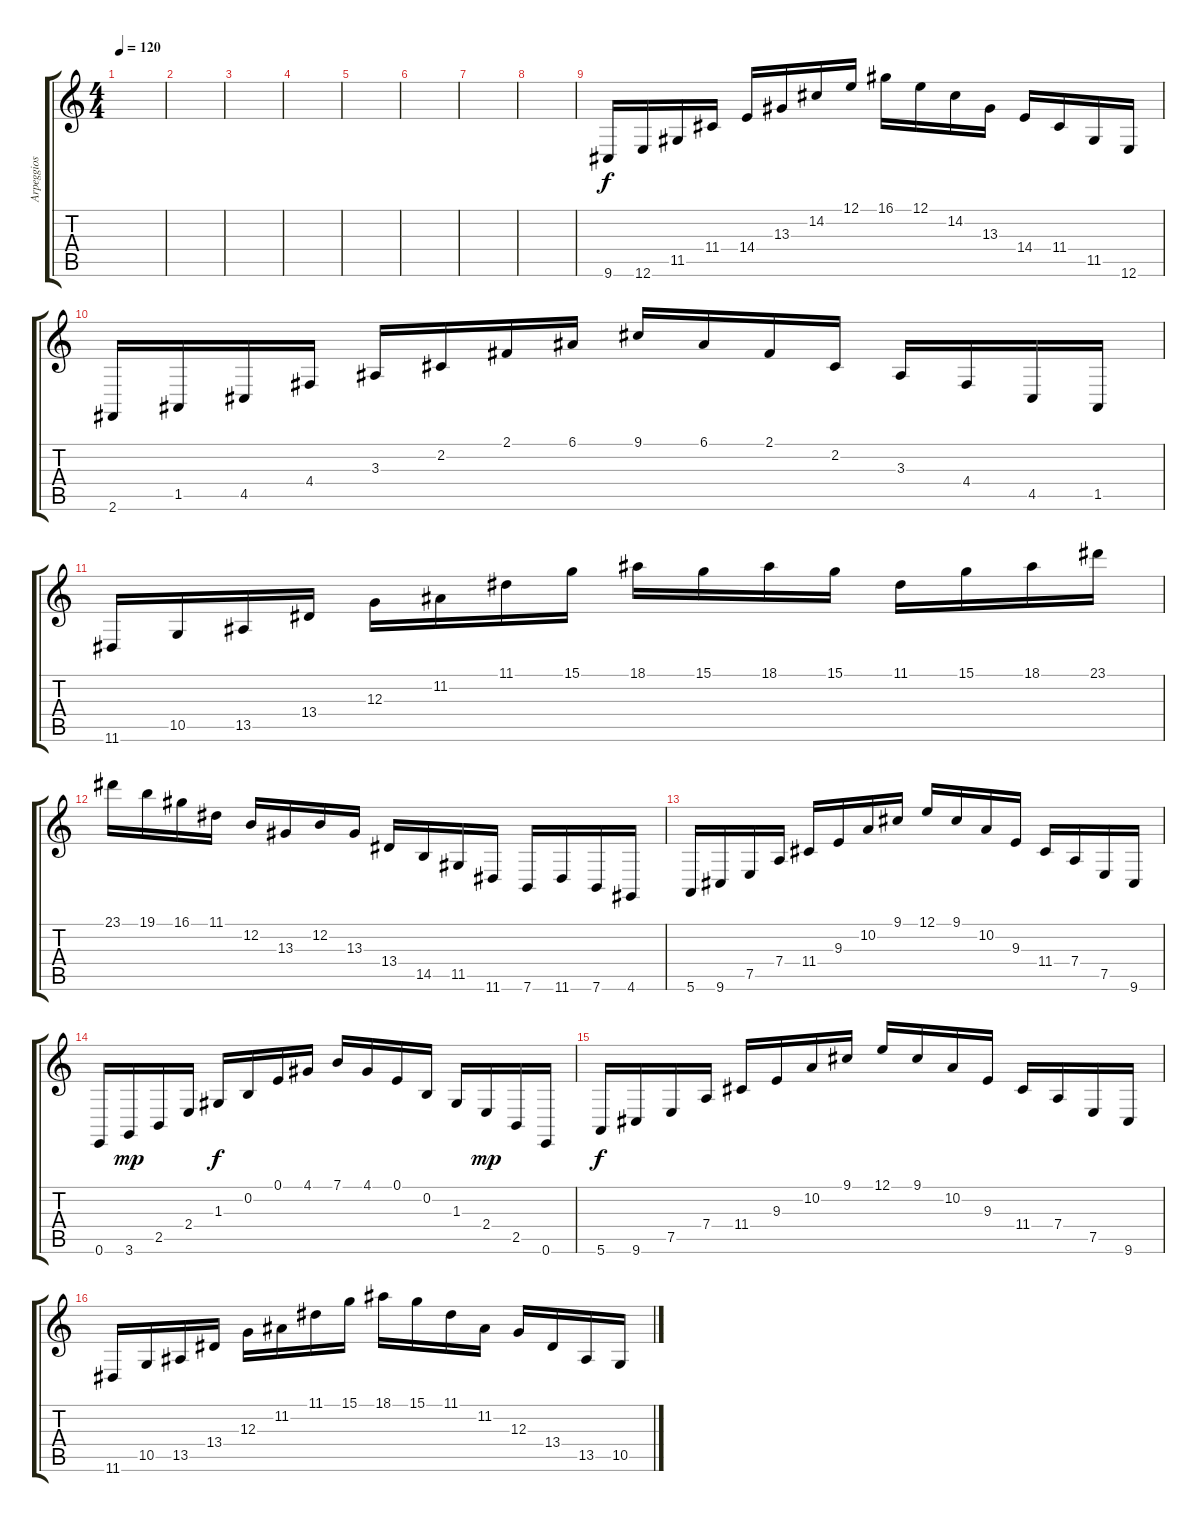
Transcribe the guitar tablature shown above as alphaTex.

\track ("Arpeggios 2" "Arpeggios ") {instrument synthvoice}
\staff {score tabs}
\tuning (E4 B3 G3 D3 A2 E2) {hide}
\ts (4 4)
\tempo 120
\clef g2
\ks c
|
|
|
|
|
|
|
|
9.6.16 12.6.16 11.5.16 11.4.16 14.4.16 13.3.16 14.2.16 12.1.16 16.1.16 12.1.16 14.2.16 13.3.16 14.4.16 11.4.16 11.5.16 12.6.16 |
2.6.16 1.5.16 4.5.16 4.4.16 3.3.16 2.2.16 2.1.16 6.1.16 9.1.16 6.1.16 2.1.16 2.2.16 3.3.16 4.4.16 4.5.16 1.5.16 |
11.6.16 10.5.16 13.5.16 13.4.16 12.3.16 11.2.16 11.1.16 15.1.16 18.1.16 15.1.16 18.1.16 15.1.16 11.1.16 15.1.16 18.1.16 23.1.16 |
23.1.16 19.1.16 16.1.16 11.1.16 12.2.16 13.3.16 12.2.16 13.3.16 13.4.16 14.5.16 11.5.16 11.6.16 7.6.16 11.6.16 7.6.16 4.6.16 |
5.6.16 9.6.16 7.5.16 7.4.16 11.4.16 9.3.16 10.2.16 9.1.16 12.1.16 9.1.16 10.2.16 9.3.16 11.4.16 7.4.16 7.5.16 9.6.16 |
0.6.16 3.6.16{dy mp} 2.5.16 2.4.16 1.3.16{dy f} 0.2.16 0.1.16 4.1.16 7.1.16 4.1.16 0.1.16 0.2.16 1.3.16 2.4.16{dy mp} 2.5.16 0.6.16 |
5.6.16{dy f} 9.6.16 7.5.16 7.4.16 11.4.16 9.3.16 10.2.16 9.1.16 12.1.16 9.1.16 10.2.16 9.3.16 11.4.16 7.4.16 7.5.16 9.6.16 |
11.6.16 10.5.16 13.5.16 13.4.16 12.3.16 11.2.16 11.1.16 15.1.16 18.1.16 15.1.16 11.1.16 11.2.16 12.3.16 13.4.16 13.5.16 10.5.16
